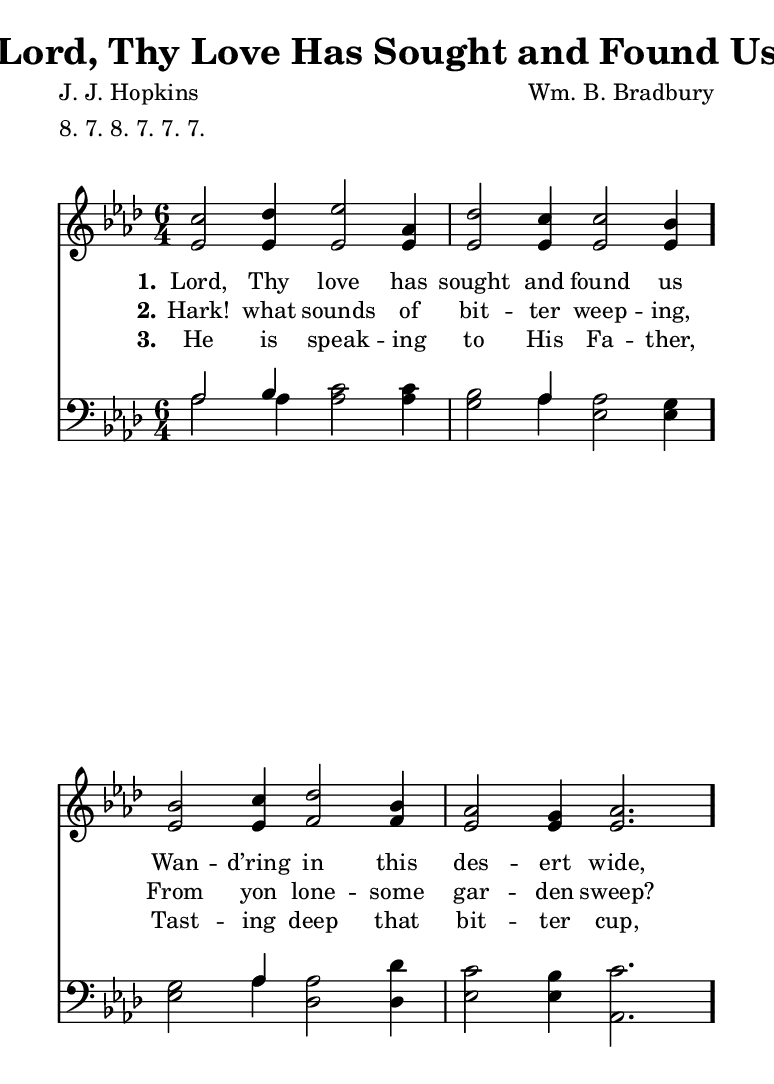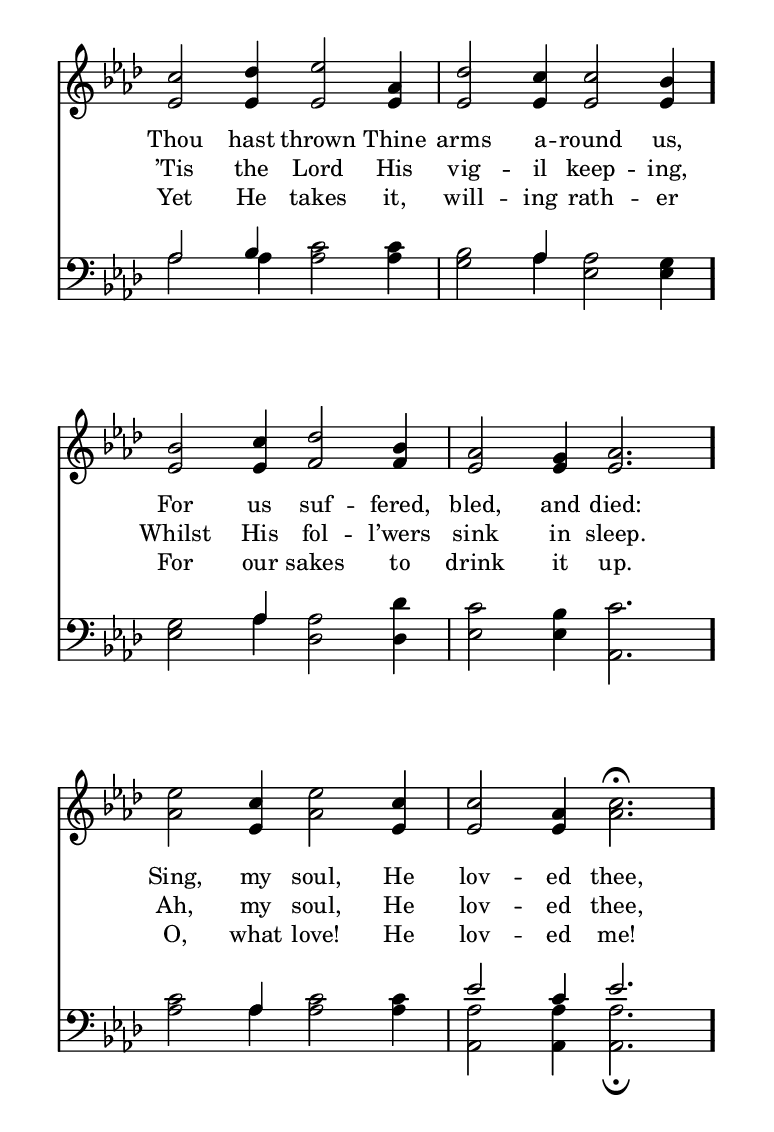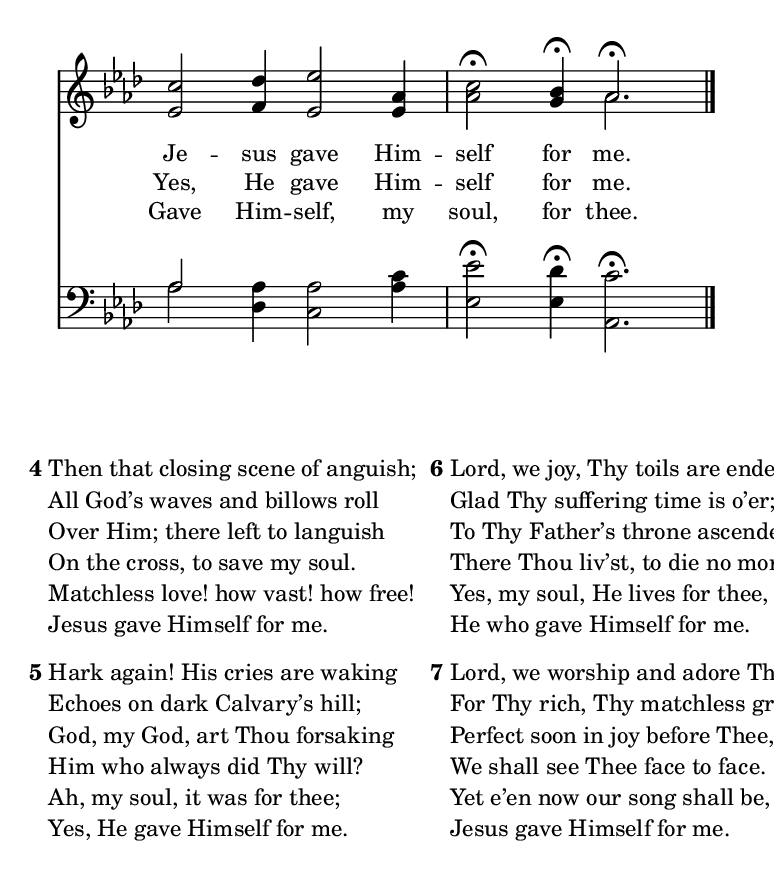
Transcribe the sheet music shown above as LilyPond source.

\include "common/global.ily"
\paper {
  \include "common/paper.ily"
}

\header{
  hymnnumber = "237"
  title = "Lord, Thy Love Has Sought and Found Us"
  tunename = "Even Me"
  meter = "8. 7. 8. 7. 7. 7."
  poet = "J. J. Hopkins"
  composer = "Wm. B. Bradbury"
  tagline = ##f
}

ta = { \tempo 4=130 }
tb = { \tempo 4=65 }

global = {
  \include "common/overrides.ily"
  \override Staff.TimeSignature.style = #'numbered
  \time 6/4
  \override Score.MetronomeMark.transparent = ##t % hide all fermata changes too
  \ta
  \key aes \major
  \autoBeamOff
}

patternA = { \ta c2 c4 }
patternB = { \ta c2 c4 c2 c4 | c2 c4 c2. }
patternC = { \ta c2 c4 c2 c4 | c2 c4 \tb c2.\fermata }
patternD = { \ta c2 c4 c2 c4 | \tb c2\fermata c4\fermata c2.\fermata }

notesSoprano = {
\global
\relative c'' {

  \changePitch \patternA { c des ees aes, | des c c bes }
  \changePitch \patternB { bes c des bes | aes g aes }
  \changePitch \patternA { c des ees aes, | des c c bes }
  \changePitch \patternB { bes c des bes | aes g aes }

  \changePitch \patternC { ees' c ees c | c aes c }
  \changePitch \patternD { c des ees aes, | c bes aes }

  \bar "|."

}
}

notesAlto = {
\global
\relative e' {

  \changePitch \patternA { ees ees ees ees | ees ees ees ees }
  \changePitch \patternB { ees ees f f | ees ees ees }
  \changePitch \patternA { ees ees ees ees | ees ees ees ees }
  \changePitch \patternB { ees ees f f | ees ees ees }

  \changePitch \patternB { aes ees aes ees | ees ees aes }
  \changePitch \patternB { ees f ees ees | aes g aes }

}
}

notesTenor = {
\global
\relative a {

  \changePitch \patternA { aes bes c c | bes aes aes g }
  \changePitch \patternB { g aes aes des | c bes c }
  \changePitch \patternA { aes bes c c | bes aes aes g }
  \changePitch \patternB { g aes aes des | c bes c }

  \changePitch \patternB { c aes c c | ees c ees }
  \changePitch \patternB { aes, aes aes c | ees des c }

}
}

notesBass = {
\global
\relative f {

  \changePitch \patternA { aes aes aes aes | g aes ees ees }
  \changePitch \patternB { ees aes des, des | ees ees aes, }
  \changePitch \patternA { aes' aes aes aes | g aes ees ees }
  \changePitch \patternB { ees aes des, des | ees ees aes, }

  \changePitch \patternC { aes' aes aes aes | < aes aes, > < aes aes, > < aes aes, > }
  \changePitch \patternD { aes des, c aes' | ees ees aes, }

}
}

% original has "refrain" but the term "refrain" is a bit strained, especially
% when verses 4-7 are not formatted in the original with refrains

wordsA = \lyricmode {
\set stanza = "1."

Lord, Thy love has sought and found us \bar "."
Wan -- d’ring in this des -- ert wide, \bar "."
Thou hast thrown Thine arms a -- round us, \bar "."
For us suf -- fered, bled, and died: \bar "."
Sing, my soul, He lov -- ed thee, \bar "."
Je -- sus gave Him -- self for me. \bar "."

}

wordsB = \lyricmode {
\set stanza = "2."

Hark! what sounds of bit -- ter weep -- ing,
From yon lone -- some gar -- den sweep?
’Tis the Lord His vig -- il keep -- ing,
Whilst His fol -- l’wers sink in sleep.
Ah, my soul, He lov -- ed thee,
Yes, He gave Him -- self for me.

}

wordsC = \lyricmode {
\set stanza = "3."

He is speak -- ing to His Fa -- ther,
Tast -- ing deep that bit -- ter cup,
Yet He takes it, will  -- ing rath -- er
For our sakes to drink it up.
O, what love! He lov -- ed me!
Gave Him -- self, my soul, for thee.

}

wordsD = \markuplist {

\line { Then that closing scene of anguish; }
\line { All God’s waves and billows roll }
\line { Over Him; there left to languish }
\line { On the cross, to save my soul. }
\line { Matchless love! how vast! how free! }
\line { Jesus gave Himself for me. }

}

wordsE = \markuplist {

\line { Hark again! His cries are waking }
\line { Echoes on dark Calvary’s hill; }
\line { God, my God, art Thou forsaking }
\line { Him who always did Thy will? }
\line { Ah, my soul, it was for thee; }
\line { Yes, He gave Himself for me. }

}

wordsF = \markuplist {

\line { Lord, we joy, Thy toils are ended, }
\line { Glad Thy suffering time is o’er; }
\line { To Thy Father’s throne ascended, }
\line { There Thou liv’st, to die no more. }
\line { Yes, my soul, He lives for thee, }
\line { He who gave Himself for me. }

}

wordsG = \markuplist {

\line { Lord, we worship and adore Thee }
\line { For Thy rich, Thy matchless grace; }
\line { Perfect soon in joy before Thee, }
\line { We shall see Thee face to face. }
\line { Yet e’en now our song shall be, }
\line { Jesus gave Himself for me. }

}

\score {
  \context ChoirStaff <<
    \context Staff = upper <<
      \set Staff.autoBeaming = ##f
      \set ChoirStaff.systemStartDelimiter = #'SystemStartBar
      \set ChoirStaff.printPartCombineTexts = ##f
      \partcombine #'(2 . 9) \notesSoprano \notesAlto
      \context NullVoice = sopranos { \voiceOne << \notesSoprano >> }
      \context NullVoice = altos { \voiceTwo << \notesAlto >> }
      \context Lyrics = one   \lyricsto sopranos \wordsA
      \context Lyrics = two   \lyricsto sopranos \wordsB
      \context Lyrics = three \lyricsto sopranos \wordsC
    >>
    \context Staff = men <<
      \set Staff.autoBeaming = ##f
      \clef bass
      \set ChoirStaff.printPartCombineTexts = ##f
      \partcombine #'(2 . 9) \notesTenor \notesBass
      \context NullVoice = tenors { \voiceOne << \notesTenor >> }
      \context NullVoice = basses { \voiceTwo << \notesBass >> }
    >>
  >>
  \layout {
    \include "common/layout.ily"
  }
  \midi{
    \include "common/midi.ily"
  }
}

\noPageBreak

\markup { \fill-line {
  \hspace #0.1
  \column {
  \line{ \bold 4 \column { \wordsD } } \combine \null \vspace #0.4
  \line{ \bold 5 \column { \wordsE } }
  }
  \hspace #0.1
  \column {
  \line{ \bold 6 \column { \wordsF } } \combine \null \vspace #0.4
  \line{ \bold 7 \column { \wordsG } }
  }
  \hspace #0.1
} }

\version "2.19.49"  % necessary for upgrading to future LilyPond versions.

% vi:set et ts=2 sw=2 ai nocindent syntax=lilypond:
